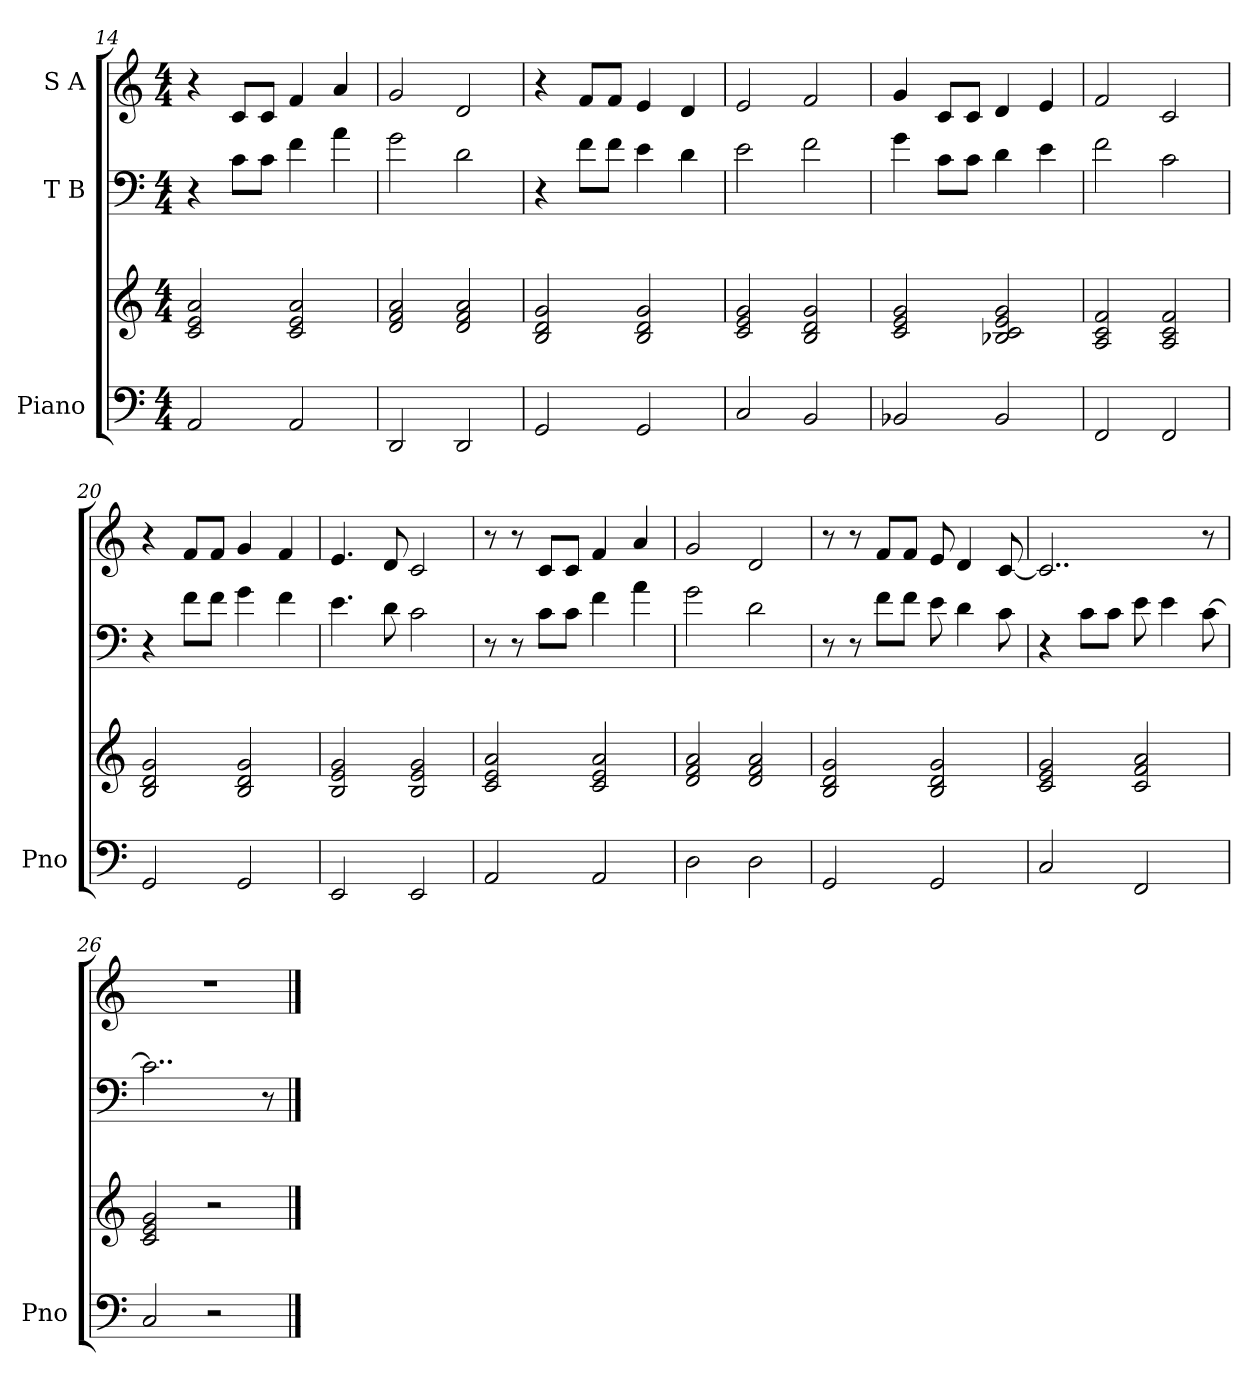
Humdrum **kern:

**kern	**kern	**kern	**kern
*part3	*part3	*part2	*part1
*staff4	*staff3	*staff2	*staff1
*I"Piano	*	*I"T B	*I"S A
*I'Pno	*	*	*
*clefF4	*clefG2	*clefF4	*clefG2
*k[]	*k[]	*k[]	*k[]
*M4/4	*M4/4	*M4/4	*M4/4
=14	=14	=14	=14
2AA/	2c/ 2e/ 2a/	4r	4r
.	.	8c\L	8c/L
.	.	8c\J	8c/J
2AA/	2c/ 2e/ 2a/	4f\	4f/
.	.	4a\	4a/
=15	=15	=15	=15
2DD/	2d/ 2f/ 2a/	2g\	2g/
2DD/	2d/ 2f/ 2a/	2d\	2d/
=16	=16	=16	=16
2GG/	2B/ 2d/ 2g/	4r	4r
.	.	8f\L	8f/L
.	.	8f\J	8f/J
2GG/	2B/ 2d/ 2g/	4e\	4e/
.	.	4d\	4d/
=17	=17	=17	=17
2C/	2c/ 2e/ 2g/	2e\	2e/
2BB/	2B/ 2d/ 2g/	2f\	2f/
=18	=18	=18	=18
2BB-X/	2c/ 2e/ 2g/	4g\	4g/
.	.	8c\L	8c/L
.	.	8c\J	8c/J
2BB-/	2B-X/ 2c/ 2e/ 2g/	4d\	4d/
.	.	4e\	4e/
=19	=19	=19	=19
2FF/	2A/ 2c/ 2f/	2f\	2f/
2FF/	2A/ 2c/ 2f/	2c\	2c/
!!LO:PB:g=z
=20	=20	=20	=20
2GG/	2B/ 2d/ 2g/	4r	4r
.	.	8f\L	8f/L
.	.	8f\J	8f/J
2GG/	2B/ 2d/ 2g/	4g\	4g/
.	.	4f\	4f/
=21	=21	=21	=21
2EE/	2B/ 2e/ 2g/	4.e\	4.e/
.	.	8d\	8d/
2EE/	2B/ 2e/ 2g/	2c\	2c/
=22	=22	=22	=22
2AA/	2c/ 2e/ 2a/	8r	8r
.	.	8r	8r
.	.	8c\L	8c/L
.	.	8c\J	8c/J
2AA/	2c/ 2e/ 2a/	4f\	4f/
.	.	4a\	4a/
=23	=23	=23	=23
2D\	2d/ 2f/ 2a/	2g\	2g/
2D\	2d/ 2f/ 2a/	2d\	2d/
=24	=24	=24	=24
2GG/	2B/ 2d/ 2g/	8r	8r
.	.	8r	8r
.	.	8f\L	8f/L
.	.	8f\J	8f/J
2GG/	2B/ 2d/ 2g/	8e\	8e/
.	.	4d\	4d/
.	.	8c\	[8c/
=25	=25	=25	=25
2C/	2c/ 2e/ 2g/	4r	2..c/]
.	.	8c\L	.
.	.	8c\J	.
2FF/	2c/ 2f/ 2a/	8e\	.
.	.	4e\	.
.	.	[8c\	8r
=26	=26	=26	=26
2C/	2c/ 2e/ 2g/	2..c\]	1r
2r	2r	.	.
.	.	8r	.
==	==	==	==
*-	*-	*-	*-
